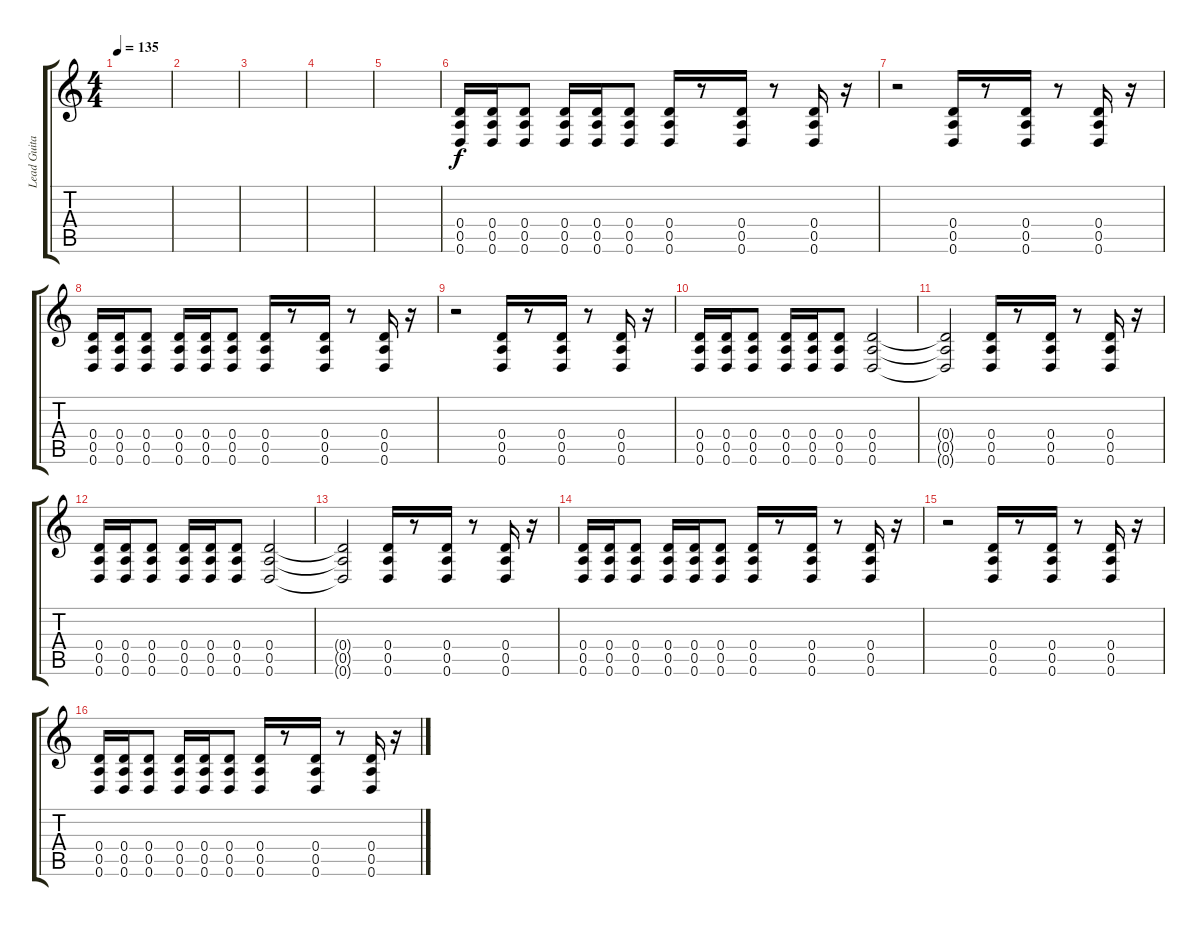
\track ("Lead Guitar" "Lead Guita") {instrument distortionguitar}
\staff {score tabs}
\tuning (E4 B3 G3 D3 A2 D2) {hide}
\ts (4 4)
\tempo 135
\clef g2
\ks c
|
|
|
|
|
(0.4 0.5 0.6).16 (0.4 0.5 0.6).16 (0.4 0.5 0.6).8 (0.4 0.5 0.6).16 (0.4 0.5 0.6).16 (0.4 0.5 0.6).8 (0.4 0.5 0.6).16 r.8 (0.4 0.5 0.6).16 r.8 (0.4 0.5 0.6).16 r.16 |
r.2 (0.4 0.5 0.6).16 r.8 (0.4 0.5 0.6).16 r.8 (0.4 0.5 0.6).16 r.16 |
(0.4 0.5 0.6).16 (0.4 0.5 0.6).16 (0.4 0.5 0.6).8 (0.4 0.5 0.6).16 (0.4 0.5 0.6).16 (0.4 0.5 0.6).8 (0.4 0.5 0.6).16 r.8 (0.4 0.5 0.6).16 r.8 (0.4 0.5 0.6).16 r.16 |
r.2 (0.4 0.5 0.6).16 r.8 (0.4 0.5 0.6).16 r.8 (0.4 0.5 0.6).16 r.16 |
(0.4 0.5 0.6).16 (0.4 0.5 0.6).16 (0.4 0.5 0.6).8 (0.4 0.5 0.6).16 (0.4 0.5 0.6).16 (0.4 0.5 0.6).8 (0.4 0.5 0.6).2 |
(0.4{t} 0.5{t} 0.6{t}).2 (0.4 0.5 0.6).16 r.8 (0.4 0.5 0.6).16 r.8 (0.4 0.5 0.6).16 r.16 |
(0.4 0.5 0.6).16 (0.4 0.5 0.6).16 (0.4 0.5 0.6).8 (0.4 0.5 0.6).16 (0.4 0.5 0.6).16 (0.4 0.5 0.6).8 (0.4 0.5 0.6).2 |
(0.4{t} 0.5{t} 0.6{t}).2 (0.4 0.5 0.6).16 r.8 (0.4 0.5 0.6).16 r.8 (0.4 0.5 0.6).16 r.16 |
(0.4 0.5 0.6).16 (0.4 0.5 0.6).16 (0.4 0.5 0.6).8 (0.4 0.5 0.6).16 (0.4 0.5 0.6).16 (0.4 0.5 0.6).8 (0.4 0.5 0.6).16 r.8 (0.4 0.5 0.6).16 r.8 (0.4 0.5 0.6).16 r.16 |
r.2 (0.4 0.5 0.6).16 r.8 (0.4 0.5 0.6).16 r.8 (0.4 0.5 0.6).16 r.16 |
(0.4 0.5 0.6).16 (0.4 0.5 0.6).16 (0.4 0.5 0.6).8 (0.4 0.5 0.6).16 (0.4 0.5 0.6).16 (0.4 0.5 0.6).8 (0.4 0.5 0.6).16 r.8 (0.4 0.5 0.6).16 r.8 (0.4 0.5 0.6).16 r.16
